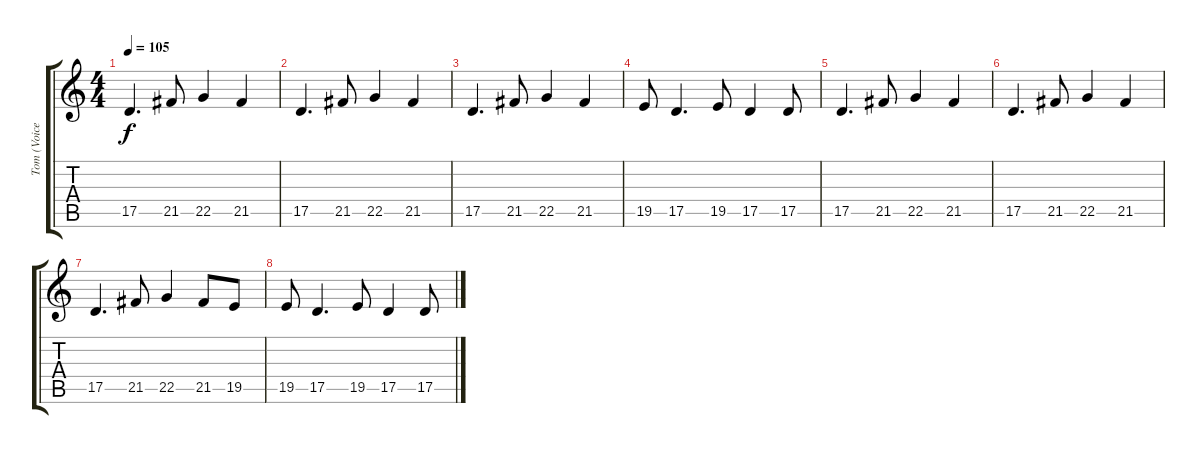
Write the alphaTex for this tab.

\track ("Tom (Voice)" "Tom (Voice") {instrument tenorsax}
\staff {score tabs}
\tuning (E4 B3 G3 D3 A2 E2) {hide}
\ts (4 4)
\tempo 105
\clef g2
\ks c
17.5.4{d dy f} 21.5.8 22.5.4 21.5.4 |
17.5.4{d} 21.5.8 22.5.4 21.5.4 |
17.5.4{d} 21.5.8 22.5.4 21.5.4 |
19.5.8 17.5.4{d} 19.5.8 17.5.4 17.5.8 |
17.5.4{d} 21.5.8 22.5.4 21.5.4 |
17.5.4{d} 21.5.8 22.5.4 21.5.4 |
17.5.4{d} 21.5.8 22.5.4 21.5.8 19.5.8 |
19.5.8 17.5.4{d} 19.5.8 17.5.4 17.5.8
